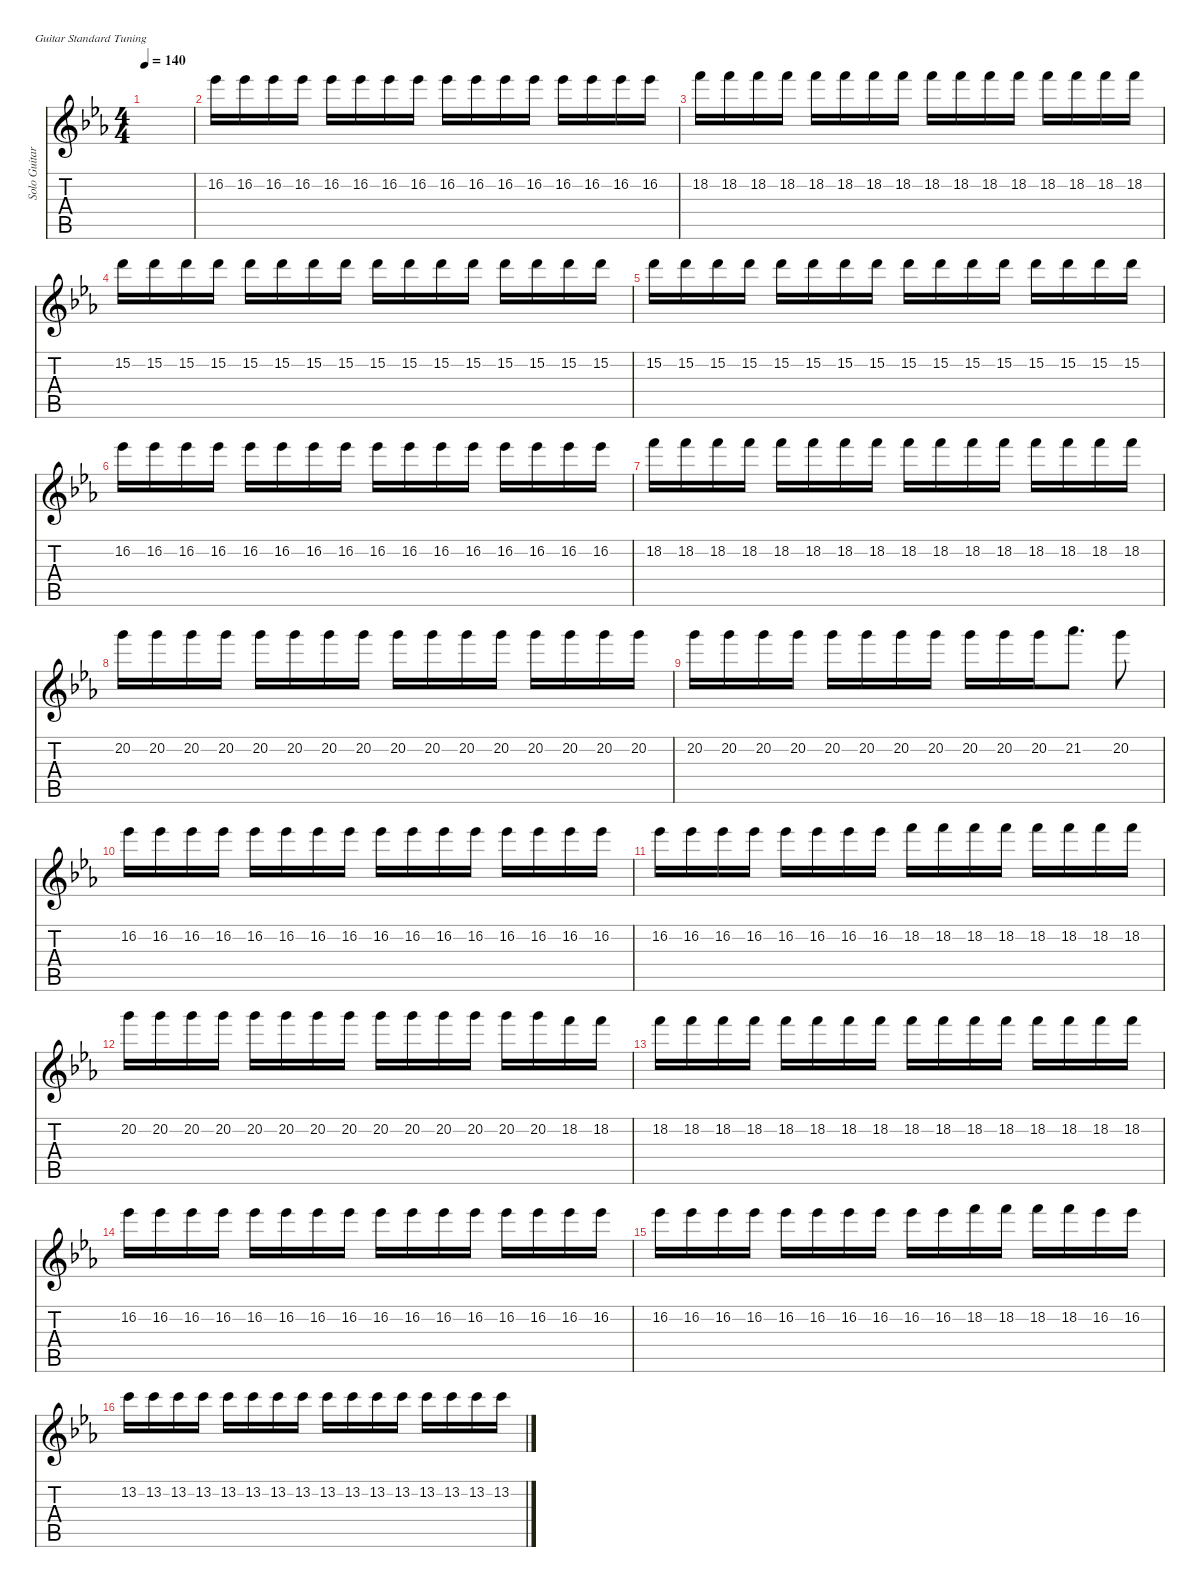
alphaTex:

\defaultSystemsLayout 4
\hideDynamics
\bracketExtendMode nobrackets
\otherSystemsTrackNameOrientation horizontal
\track ("Solo Guitar" "Solo Guitar") {instrument distortionguitar}
\staff {score tabs}
\tuning (E4 B3 G3 D3 A2 E2)
\ts (4 4)
\tempo 140
\clef g2
\ks cminor
|
16.2{acc b}.16{beam Down} 16.2{acc b}.16{beam Down} 16.2{acc b}.16{beam Down} 16.2{acc b}.16{beam Down} 16.2{acc b}.16{beam Down} 16.2{acc b}.16{beam Down} 16.2{acc b}.16{beam Down} 16.2{acc b}.16{beam Down} 16.2{acc b}.16{beam Down} 16.2{acc b}.16{beam Down} 16.2{acc b}.16{beam Down} 16.2{acc b}.16{beam Down} 16.2{acc b}.16{beam Down} 16.2{acc b}.16{beam Down} 16.2{acc b}.16{beam Down} 16.2{acc b}.16{beam Down} |
18.2{acc forcenatural}.16{beam Down} 18.2{acc forcenatural}.16{beam Down} 18.2{acc forcenatural}.16{beam Down} 18.2{acc forcenatural}.16{beam Down} 18.2{acc forcenatural}.16{beam Down} 18.2{acc forcenatural}.16{beam Down} 18.2{acc forcenatural}.16{beam Down} 18.2{acc forcenatural}.16{beam Down} 18.2{acc forcenatural}.16{beam Down} 18.2{acc forcenatural}.16{beam Down} 18.2{acc forcenatural}.16{beam Down} 18.2{acc forcenatural}.16{beam Down} 18.2{acc forcenatural}.16{beam Down} 18.2{acc forcenatural}.16{beam Down} 18.2{acc forcenatural}.16{beam Down} 18.2{acc forcenatural}.16{beam Down} |
15.2{acc forcenatural}.16{beam Down} 15.2{acc forcenatural}.16{beam Down} 15.2{acc forcenatural}.16{beam Down} 15.2{acc forcenatural}.16{beam Down} 15.2{acc forcenatural}.16{beam Down} 15.2{acc forcenatural}.16{beam Down} 15.2{acc forcenatural}.16{beam Down} 15.2{acc forcenatural}.16{beam Down} 15.2{acc forcenatural}.16{beam Down} 15.2{acc forcenatural}.16{beam Down} 15.2{acc forcenatural}.16{beam Down} 15.2{acc forcenatural}.16{beam Down} 15.2{acc forcenatural}.16{beam Down} 15.2{acc forcenatural}.16{beam Down} 15.2{acc forcenatural}.16{beam Down} 15.2{acc forcenatural}.16{beam Down} |
15.2{acc forcenatural}.16{beam Down} 15.2{acc forcenatural}.16{beam Down} 15.2{acc forcenatural}.16{beam Down} 15.2{acc forcenatural}.16{beam Down} 15.2{acc forcenatural}.16{beam Down} 15.2{acc forcenatural}.16{beam Down} 15.2{acc forcenatural}.16{beam Down} 15.2{acc forcenatural}.16{beam Down} 15.2{acc forcenatural}.16{beam Down} 15.2{acc forcenatural}.16{beam Down} 15.2{acc forcenatural}.16{beam Down} 15.2{acc forcenatural}.16{beam Down} 15.2{acc forcenatural}.16{beam Down} 15.2{acc forcenatural}.16{beam Down} 15.2{acc forcenatural}.16{beam Down} 15.2{acc forcenatural}.16{beam Down} |
16.2{acc b}.16{beam Down} 16.2{acc b}.16{beam Down} 16.2{acc b}.16{beam Down} 16.2{acc b}.16{beam Down} 16.2{acc b}.16{beam Down} 16.2{acc b}.16{beam Down} 16.2{acc b}.16{beam Down} 16.2{acc b}.16{beam Down} 16.2{acc b}.16{beam Down} 16.2{acc b}.16{beam Down} 16.2{acc b}.16{beam Down} 16.2{acc b}.16{beam Down} 16.2{acc b}.16{beam Down} 16.2{acc b}.16{beam Down} 16.2{acc b}.16{beam Down} 16.2{acc b}.16{beam Down} |
18.2{acc forcenatural}.16{beam Down} 18.2{acc forcenatural}.16{beam Down} 18.2{acc forcenatural}.16{beam Down} 18.2{acc forcenatural}.16{beam Down} 18.2{acc forcenatural}.16{beam Down} 18.2{acc forcenatural}.16{beam Down} 18.2{acc forcenatural}.16{beam Down} 18.2{acc forcenatural}.16{beam Down} 18.2{acc forcenatural}.16{beam Down} 18.2{acc forcenatural}.16{beam Down} 18.2{acc forcenatural}.16{beam Down} 18.2{acc forcenatural}.16{beam Down} 18.2{acc forcenatural}.16{beam Down} 18.2{acc forcenatural}.16{beam Down} 18.2{acc forcenatural}.16{beam Down} 18.2{acc forcenatural}.16{beam Down} |
20.2{acc forcenatural}.16{beam Down} 20.2{acc forcenatural}.16{beam Down} 20.2{acc forcenatural}.16{beam Down} 20.2{acc forcenatural}.16{beam Down} 20.2{acc forcenatural}.16{beam Down} 20.2{acc forcenatural}.16{beam Down} 20.2{acc forcenatural}.16{beam Down} 20.2{acc forcenatural}.16{beam Down} 20.2{acc forcenatural}.16{beam Down} 20.2{acc forcenatural}.16{beam Down} 20.2{acc forcenatural}.16{beam Down} 20.2{acc forcenatural}.16{beam Down} 20.2{acc forcenatural}.16{beam Down} 20.2{acc forcenatural}.16{beam Down} 20.2{acc forcenatural}.16{beam Down} 20.2{acc forcenatural}.16{beam Down} |
20.2{acc forcenatural}.16{beam Down} 20.2{acc forcenatural}.16{beam Down} 20.2{acc forcenatural}.16{beam Down} 20.2{acc forcenatural}.16{beam Down} 20.2{acc forcenatural}.16{beam Down} 20.2{acc forcenatural}.16{beam Down} 20.2{acc forcenatural}.16{beam Down} 20.2{acc forcenatural}.16{beam Down} 20.2{acc forcenatural}.16{beam Down} 20.2{acc forcenatural}.16{beam Down} 20.2{acc forcenatural}.16{beam Down} 21.2{acc b}.8{d beam Down} 20.2{acc forcenatural}.8{beam Down} |
16.2{acc b}.16{beam Down} 16.2{acc b}.16{beam Down} 16.2{acc b}.16{beam Down} 16.2{acc b}.16{beam Down} 16.2{acc b}.16{beam Down} 16.2{acc b}.16{beam Down} 16.2{acc b}.16{beam Down} 16.2{acc b}.16{beam Down} 16.2{acc b}.16{beam Down} 16.2{acc b}.16{beam Down} 16.2{acc b}.16{beam Down} 16.2{acc b}.16{beam Down} 16.2{acc b}.16{beam Down} 16.2{acc b}.16{beam Down} 16.2{acc b}.16{beam Down} 16.2{acc b}.16{beam Down} |
16.2{acc b}.16{beam Down} 16.2{acc b}.16{beam Down} 16.2{acc b}.16{beam Down} 16.2{acc b}.16{beam Down} 16.2{acc b}.16{beam Down} 16.2{acc b}.16{beam Down} 16.2{acc b}.16{beam Down} 16.2{acc b}.16{beam Down} 18.2{acc forcenatural}.16{beam Down} 18.2{acc forcenatural}.16{beam Down} 18.2{acc forcenatural}.16{beam Down} 18.2{acc forcenatural}.16{beam Down} 18.2{acc forcenatural}.16{beam Down} 18.2{acc forcenatural}.16{beam Down} 18.2{acc forcenatural}.16{beam Down} 18.2{acc forcenatural}.16{beam Down} |
20.2{acc forcenatural}.16{beam Down} 20.2{acc forcenatural}.16{beam Down} 20.2{acc forcenatural}.16{beam Down} 20.2{acc forcenatural}.16{beam Down} 20.2{acc forcenatural}.16{beam Down} 20.2{acc forcenatural}.16{beam Down} 20.2{acc forcenatural}.16{beam Down} 20.2{acc forcenatural}.16{beam Down} 20.2{acc forcenatural}.16{beam Down} 20.2{acc forcenatural}.16{beam Down} 20.2{acc forcenatural}.16{beam Down} 20.2{acc forcenatural}.16{beam Down} 20.2{acc forcenatural}.16{beam Down} 20.2{acc forcenatural}.16{beam Down} 18.2{acc forcenatural}.16{beam Down} 18.2{acc forcenatural}.16{beam Down} |
18.2{acc forcenatural}.16{beam Down} 18.2{acc forcenatural}.16{beam Down} 18.2{acc forcenatural}.16{beam Down} 18.2{acc forcenatural}.16{beam Down} 18.2{acc forcenatural}.16{beam Down} 18.2{acc forcenatural}.16{beam Down} 18.2{acc forcenatural}.16{beam Down} 18.2{acc forcenatural}.16{beam Down} 18.2{acc forcenatural}.16{beam Down} 18.2{acc forcenatural}.16{beam Down} 18.2{acc forcenatural}.16{beam Down} 18.2{acc forcenatural}.16{beam Down} 18.2{acc forcenatural}.16{beam Down} 18.2{acc forcenatural}.16{beam Down} 18.2{acc forcenatural}.16{beam Down} 18.2{acc forcenatural}.16{beam Down} |
16.2{acc b}.16{beam Down} 16.2{acc b}.16{beam Down} 16.2{acc b}.16{beam Down} 16.2{acc b}.16{beam Down} 16.2{acc b}.16{beam Down} 16.2{acc b}.16{beam Down} 16.2{acc b}.16{beam Down} 16.2{acc b}.16{beam Down} 16.2{acc b}.16{beam Down} 16.2{acc b}.16{beam Down} 16.2{acc b}.16{beam Down} 16.2{acc b}.16{beam Down} 16.2{acc b}.16{beam Down} 16.2{acc b}.16{beam Down} 16.2{acc b}.16{beam Down} 16.2{acc b}.16{beam Down} |
16.2{acc b}.16{beam Down} 16.2{acc b}.16{beam Down} 16.2{acc b}.16{beam Down} 16.2{acc b}.16{beam Down} 16.2{acc b}.16{beam Down} 16.2{acc b}.16{beam Down} 16.2{acc b}.16{beam Down} 16.2{acc b}.16{beam Down} 16.2{acc b}.16{beam Down} 16.2{acc b}.16{beam Down} 18.2{acc forcenatural}.16{beam Down} 18.2{acc forcenatural}.16{beam Down} 18.2{acc forcenatural}.16{beam Down} 18.2{acc forcenatural}.16{beam Down} 16.2{acc b}.16{beam Down} 16.2{acc b}.16{beam Down} |
13.2{acc forcenatural}.16{beam Down} 13.2{acc forcenatural}.16{beam Down} 13.2{acc forcenatural}.16{beam Down} 13.2{acc forcenatural}.16{beam Down} 13.2{acc forcenatural}.16{beam Down} 13.2{acc forcenatural}.16{beam Down} 13.2{acc forcenatural}.16{beam Down} 13.2{acc forcenatural}.16{beam Down} 13.2{acc forcenatural}.16{beam Down} 13.2{acc forcenatural}.16{beam Down} 13.2{acc forcenatural}.16{beam Down} 13.2{acc forcenatural}.16{beam Down} 13.2{acc forcenatural}.16{beam Down} 13.2{acc forcenatural}.16{beam Down} 13.2{acc forcenatural}.16{beam Down} 13.2{acc forcenatural}.16{beam Down}
